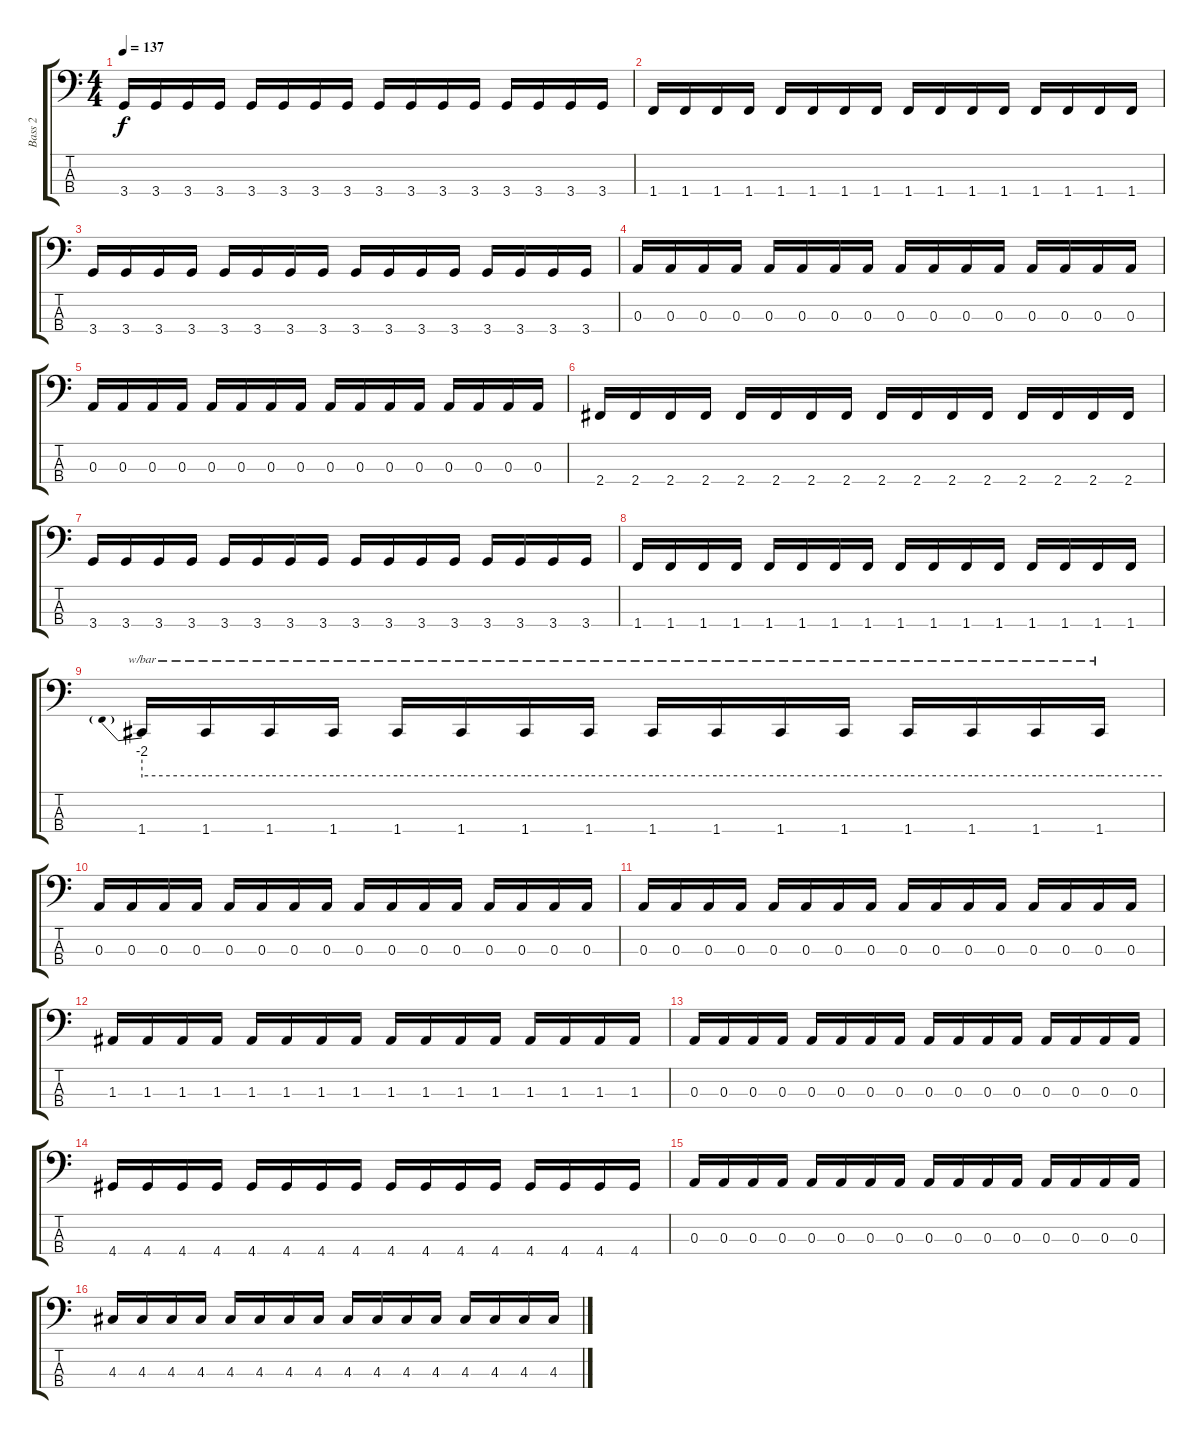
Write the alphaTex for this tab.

\track ("Bass 2" "Bass 2") {instrument synthbass1}
\staff {score tabs}
\tuning (G2 D2 A1 E1) {hide}
\ts (4 4)
\tempo 137
\clef f4
\ks c
3.4.16{dy f} 3.4.16 3.4.16 3.4.16 3.4.16 3.4.16 3.4.16 3.4.16 3.4.16 3.4.16 3.4.16 3.4.16 3.4.16 3.4.16 3.4.16 3.4.16 |
1.4.16 1.4.16 1.4.16 1.4.16 1.4.16 1.4.16 1.4.16 1.4.16 1.4.16 1.4.16 1.4.16 1.4.16 1.4.16 1.4.16 1.4.16 1.4.16 |
3.4.16 3.4.16 3.4.16 3.4.16 3.4.16 3.4.16 3.4.16 3.4.16 3.4.16 3.4.16 3.4.16 3.4.16 3.4.16 3.4.16 3.4.16 3.4.16 |
0.3.16 0.3.16 0.3.16 0.3.16 0.3.16 0.3.16 0.3.16 0.3.16 0.3.16 0.3.16 0.3.16 0.3.16 0.3.16 0.3.16 0.3.16 0.3.16 |
0.3.16 0.3.16 0.3.16 0.3.16 0.3.16 0.3.16 0.3.16 0.3.16 0.3.16 0.3.16 0.3.16 0.3.16 0.3.16 0.3.16 0.3.16 0.3.16 |
2.4.16 2.4.16 2.4.16 2.4.16 2.4.16 2.4.16 2.4.16 2.4.16 2.4.16 2.4.16 2.4.16 2.4.16 2.4.16 2.4.16 2.4.16 2.4.16 |
3.4.16 3.4.16 3.4.16 3.4.16 3.4.16 3.4.16 3.4.16 3.4.16 3.4.16 3.4.16 3.4.16 3.4.16 3.4.16 3.4.16 3.4.16 3.4.16 |
1.4.16 1.4.16 1.4.16 1.4.16 1.4.16 1.4.16 1.4.16 1.4.16 1.4.16 1.4.16 1.4.16 1.4.16 1.4.16 1.4.16 1.4.16 1.4.16 |
1.4.16{tbe (predive default 0 -8 60 -8)} 1.4.16{tbe (hold default 0 -8 60 -8)} 1.4.16{tbe (hold default 0 -8 60 -8)} 1.4.16{tbe (hold default 0 -8 60 -8)} 1.4.16{tbe (hold default 0 -8 60 -8)} 1.4.16{tbe (hold default 0 -8 60 -8)} 1.4.16{tbe (hold default 0 -8 60 -8)} 1.4.16{tbe (hold default 0 -8 60 -8)} 1.4.16{tbe (hold default 0 -8 60 -8)} 1.4.16{tbe (hold default 0 -8 60 -8)} 1.4.16{tbe (hold default 0 -8 60 -8)} 1.4.16{tbe (hold default 0 -8 60 -8)} 1.4.16{tbe (hold default 0 -8 60 -8)} 1.4.16{tbe (hold default 0 -8 60 -8)} 1.4.16{tbe (hold default 0 -8 60 -8)} 1.4.16{tbe (hold default 0 -8 60 -8)} |
0.3.16 0.3.16 0.3.16 0.3.16 0.3.16 0.3.16 0.3.16 0.3.16 0.3.16 0.3.16 0.3.16 0.3.16 0.3.16 0.3.16 0.3.16 0.3.16 |
0.3.16 0.3.16 0.3.16 0.3.16 0.3.16 0.3.16 0.3.16 0.3.16 0.3.16 0.3.16 0.3.16 0.3.16 0.3.16 0.3.16 0.3.16 0.3.16 |
1.3.16 1.3.16 1.3.16 1.3.16 1.3.16 1.3.16 1.3.16 1.3.16 1.3.16 1.3.16 1.3.16 1.3.16 1.3.16 1.3.16 1.3.16 1.3.16 |
0.3.16 0.3.16 0.3.16 0.3.16 0.3.16 0.3.16 0.3.16 0.3.16 0.3.16 0.3.16 0.3.16 0.3.16 0.3.16 0.3.16 0.3.16 0.3.16 |
4.4.16 4.4.16 4.4.16 4.4.16 4.4.16 4.4.16 4.4.16 4.4.16 4.4.16 4.4.16 4.4.16 4.4.16 4.4.16 4.4.16 4.4.16 4.4.16 |
0.3.16 0.3.16 0.3.16 0.3.16 0.3.16 0.3.16 0.3.16 0.3.16 0.3.16 0.3.16 0.3.16 0.3.16 0.3.16 0.3.16 0.3.16 0.3.16 |
4.3.16 4.3.16 4.3.16 4.3.16 4.3.16 4.3.16 4.3.16 4.3.16 4.3.16 4.3.16 4.3.16 4.3.16 4.3.16 4.3.16 4.3.16 4.3.16
